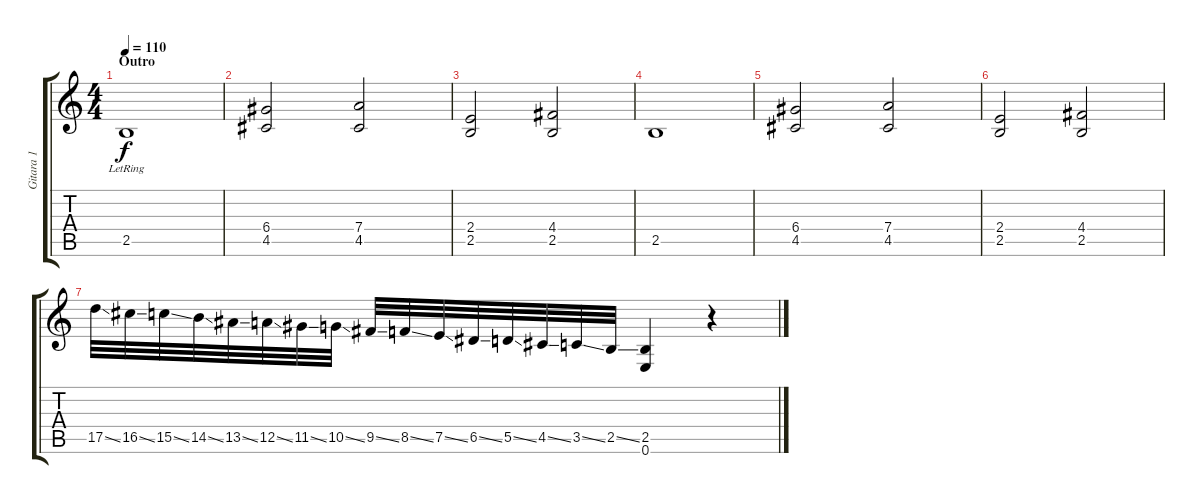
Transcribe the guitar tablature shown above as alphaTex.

\track ("Gitara 1" "Gitara 1") {instrument distortionguitar}
\staff {score tabs}
\tuning (E4 B3 G3 D3 A2 E2) {hide}
\ts (4 4)
\section ("" "Outro")
\tempo 110
\clef g2
\ks c
2.5{lr}.1{dy f} |
(6.4 4.5).2 (7.4 4.5).2 |
(2.4 2.5).2 (4.4 2.5).2 |
2.5.1 |
(6.4 4.5).2 (7.4 4.5).2 |
(2.4 2.5).2 (4.4 2.5).2 |
17.5{ss}.32 16.5{ss}.32 15.5{ss}.32 14.5{ss}.32 13.5{ss}.32 12.5{ss}.32 11.5{ss}.32 10.5{ss}.32 9.5{ss}.32 8.5{ss}.32 7.5{ss}.32 6.5{ss}.32 5.5{ss}.32 4.5{ss}.32 3.5{ss}.32 2.5{ss}.32 (2.5 0.6).4 r.4
